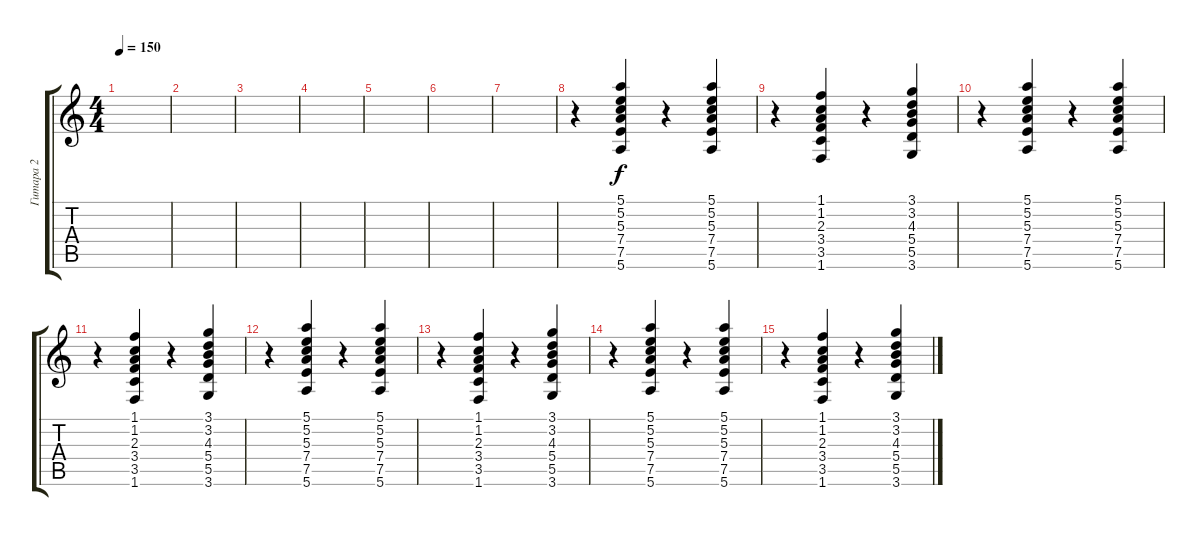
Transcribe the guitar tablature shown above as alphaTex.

\track ("Гитара 2" "Гитара 2") {instrument acousticguitarnylon}
\staff {score tabs}
\tuning (E4 B3 G3 D3 A2 E2) {hide}
\ts (4 4)
\tempo 150
\clef g2
\ks c
|
|
|
|
|
|
|
r.4 (5.1 5.2 5.3 7.4 7.5 5.6).4 r.4 (5.1 5.2 5.3 7.4 7.5 5.6).4 |
r.4 (1.1 1.2 2.3 3.4 3.5 1.6).4 r.4 (3.1 3.2 4.3 5.4 5.5 3.6).4 |
r.4 (5.1 5.2 5.3 7.4 7.5 5.6).4 r.4 (5.1 5.2 5.3 7.4 7.5 5.6).4 |
r.4 (1.1 1.2 2.3 3.4 3.5 1.6).4 r.4 (3.1 3.2 4.3 5.4 5.5 3.6).4 |
r.4 (5.1 5.2 5.3 7.4 7.5 5.6).4 r.4 (5.1 5.2 5.3 7.4 7.5 5.6).4 |
r.4 (1.1 1.2 2.3 3.4 3.5 1.6).4 r.4 (3.1 3.2 4.3 5.4 5.5 3.6).4 |
r.4 (5.1 5.2 5.3 7.4 7.5 5.6).4 r.4 (5.1 5.2 5.3 7.4 7.5 5.6).4 |
r.4 (1.1 1.2 2.3 3.4 3.5 1.6).4 r.4 (3.1 3.2 4.3 5.4 5.5 3.6).4
